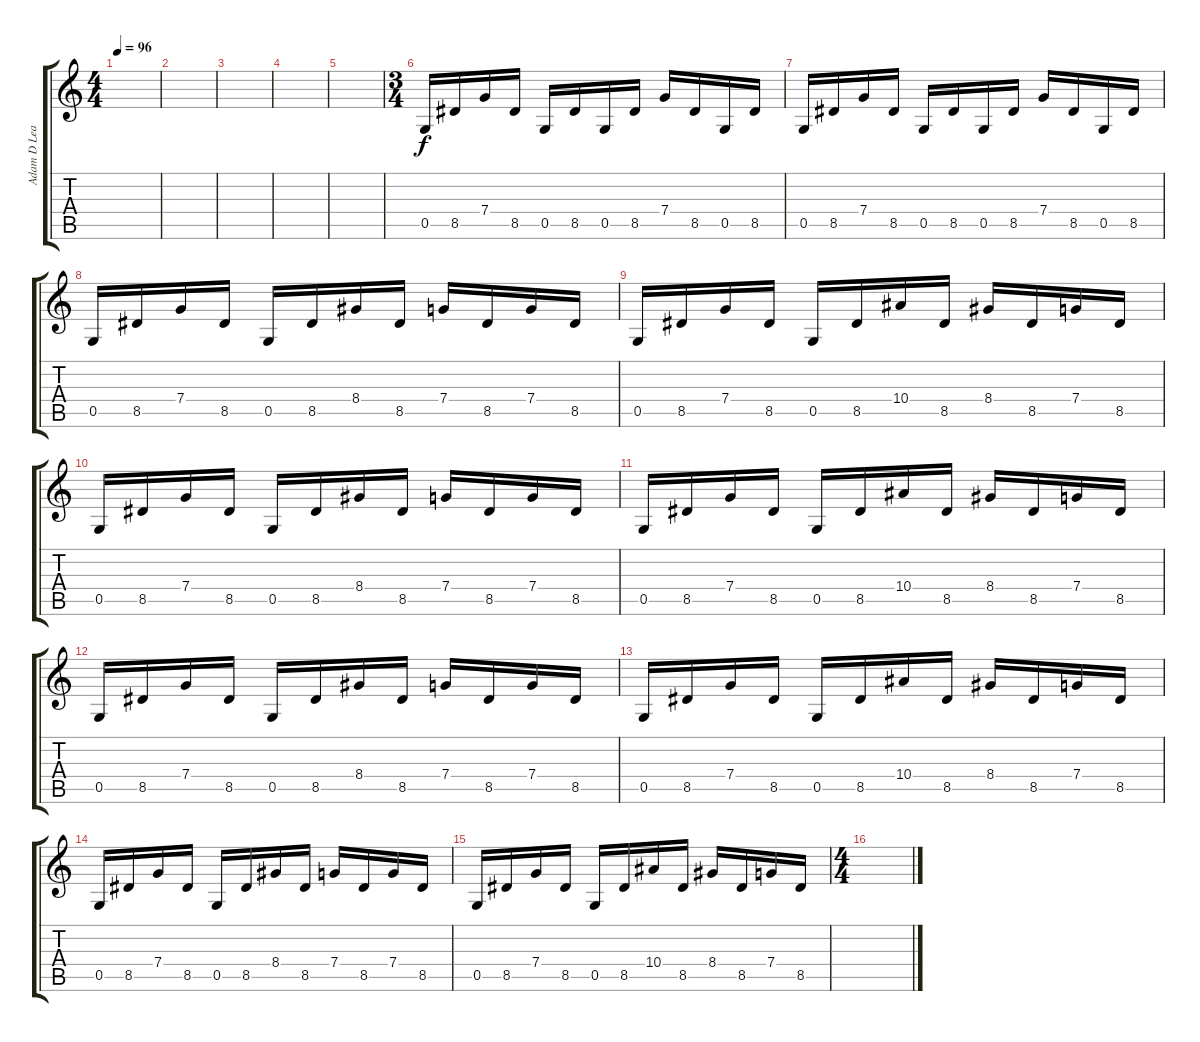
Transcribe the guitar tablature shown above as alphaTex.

\track ("Adam D Lead" "Adam D Lea") {instrument distortionguitar}
\staff {score tabs}
\tuning (D4 A3 F3 C3 G2 C2) {hide}
\ts (4 4)
\tempo 96
\clef g2
\ks c
|
|
|
|
|
\ts (3 4)
0.5.16 8.5.16 7.4.16 8.5.16 0.5.16 8.5.16 0.5.16 8.5.16 7.4.16 8.5.16 0.5.16 8.5.16 |
0.5.16 8.5.16 7.4.16 8.5.16 0.5.16 8.5.16 0.5.16 8.5.16 7.4.16 8.5.16 0.5.16 8.5.16 |
0.5.16{instrument distortionguitar} 8.5.16 7.4.16 8.5.16 0.5.16 8.5.16 8.4.16 8.5.16 7.4.16 8.5.16 7.4.16 8.5.16 |
0.5.16 8.5.16 7.4.16 8.5.16 0.5.16 8.5.16 10.4.16 8.5.16 8.4.16 8.5.16 7.4.16 8.5.16 |
0.5.16 8.5.16 7.4.16 8.5.16 0.5.16 8.5.16 8.4.16 8.5.16 7.4.16 8.5.16 7.4.16 8.5.16 |
0.5.16 8.5.16 7.4.16 8.5.16 0.5.16 8.5.16 10.4.16 8.5.16 8.4.16 8.5.16 7.4.16 8.5.16 |
0.5.16{instrument distortionguitar} 8.5.16 7.4.16 8.5.16 0.5.16 8.5.16 8.4.16 8.5.16 7.4.16 8.5.16 7.4.16 8.5.16 |
0.5.16 8.5.16 7.4.16 8.5.16 0.5.16 8.5.16 10.4.16 8.5.16 8.4.16 8.5.16 7.4.16 8.5.16 |
0.5.16 8.5.16 7.4.16 8.5.16 0.5.16 8.5.16 8.4.16 8.5.16 7.4.16 8.5.16 7.4.16 8.5.16 |
0.5.16 8.5.16 7.4.16 8.5.16 0.5.16 8.5.16 10.4.16 8.5.16 8.4.16 8.5.16 7.4.16 8.5.16 |
\ts (4 4)
